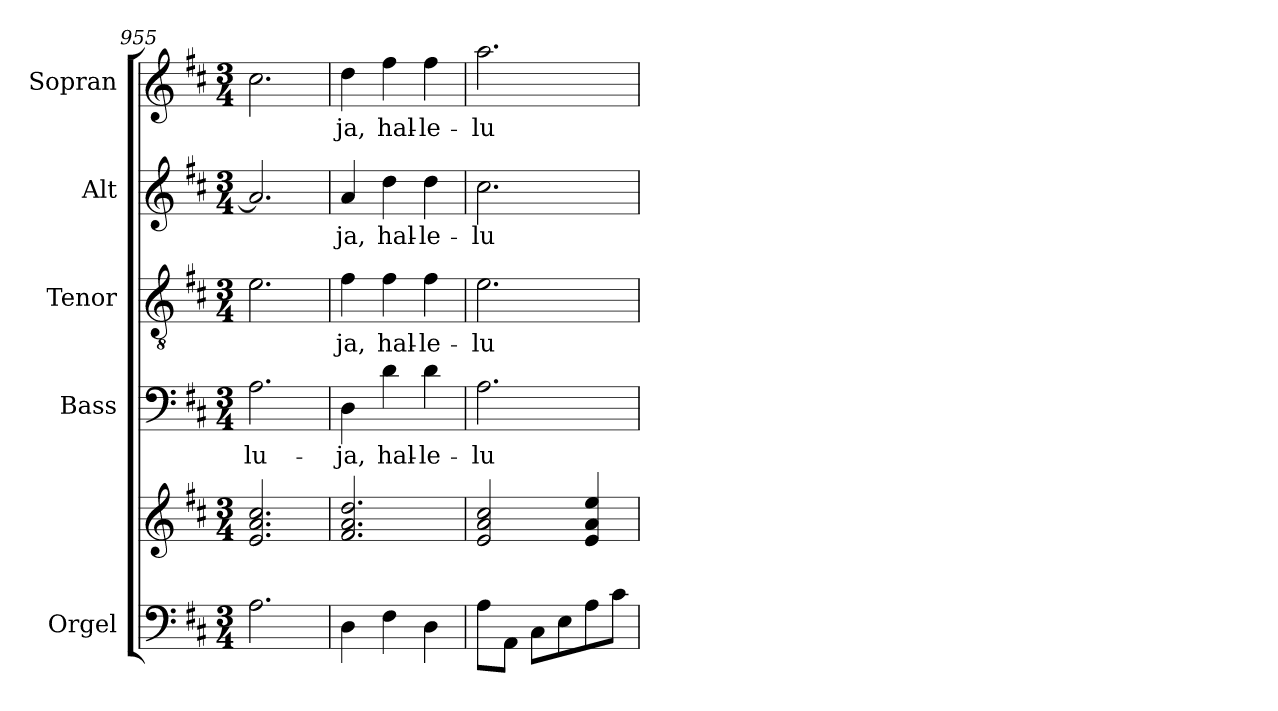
**kern	**kern	**kern	**text	**kern	**text	**kern	**text	**kern	**text
*part5	*part5	*part4	*part4	*part3	*part3	*part2	*part2	*part1	*part1
*staff6	*staff5	*staff4	*staff4	*staff3	*staff3	*staff2	*staff2	*staff1	*staff1
*I"Orgel	*	*I"Bass	*	*I"Tenor	*	*I"Alt	*	*I"Sopran	*
*I'Org.	*	*I'B.	*	*I'T.	*	*I'A.	*	*I'S.	*
*clefF4	*clefG2	*clefF4	*	*clefGv2	*	*clefG2	*	*clefG2	*
*k[f#c#]	*k[f#c#]	*k[f#c#]	*	*k[f#c#]	*	*k[f#c#]	*	*k[f#c#]	*
*D:	*D:	*D:	*	*D:	*	*D:	*	*D:	*
*M3/4	*M3/4	*M3/4	*	*M3/4	*	*M3/4	*	*M3/4	*
=955	=955	=955	=955	=955	=955	=955	=955	=955	=955
!	!	!	!LO:LY:b	!	!	!	!	!	!
2.A\	2.e/ 2.a/ 2.cc#/	2.A\	-lu-	2.e\	.	2.a/]	.	2.cc#\	.
=956	=956	=956	=956	=956	=956	=956	=956	=956	=956
!	!	!	!LO:LY:b	!	!LO:LY:b	!	!LO:LY:b	!	!LO:LY:b
4D\	2.f#/ 2.a/ 2.dd/	4D\	-ja,	4f#\	-ja,	4a/	-ja,	4dd\	-ja,
!	!	!	!LO:LY:b	!	!LO:LY:b	!	!LO:LY:b	!	!LO:LY:b
4F#\	.	4d\	hal-	4f#\	hal-	4dd\	hal-	4ff#\	hal-
!	!	!	!LO:LY:b	!	!LO:LY:b	!	!LO:LY:b	!	!LO:LY:b
4D\	.	4d\	-le-	4f#\	-le-	4dd\	-le-	4ff#\	-le-
=957	=957	=957	=957	=957	=957	=957	=957	=957	=957
!	!	!	!LO:LY:b	!	!LO:LY:b	!	!LO:LY:b	!	!LO:LY:b
8A\L	2e/ 2a/ 2cc#/	2.A\	-lu-	2.e\	-lu-	2.cc#\	-lu-	2.aa\	-lu-
8AA\J	.	.	.	.	.	.	.	.	.
8C#\L	.	.	.	.	.	.	.	.	.
8E\	.	.	.	.	.	.	.	.	.
8A\	4e/ 4a/ 4ee/	.	.	.	.	.	.	.	.
8c#\J	.	.	.	.	.	.	.	.	.
=	=	=	=	=	=	=	=	=	=
*-	*-	*-	*-	*-	*-	*-	*-	*-	*-
